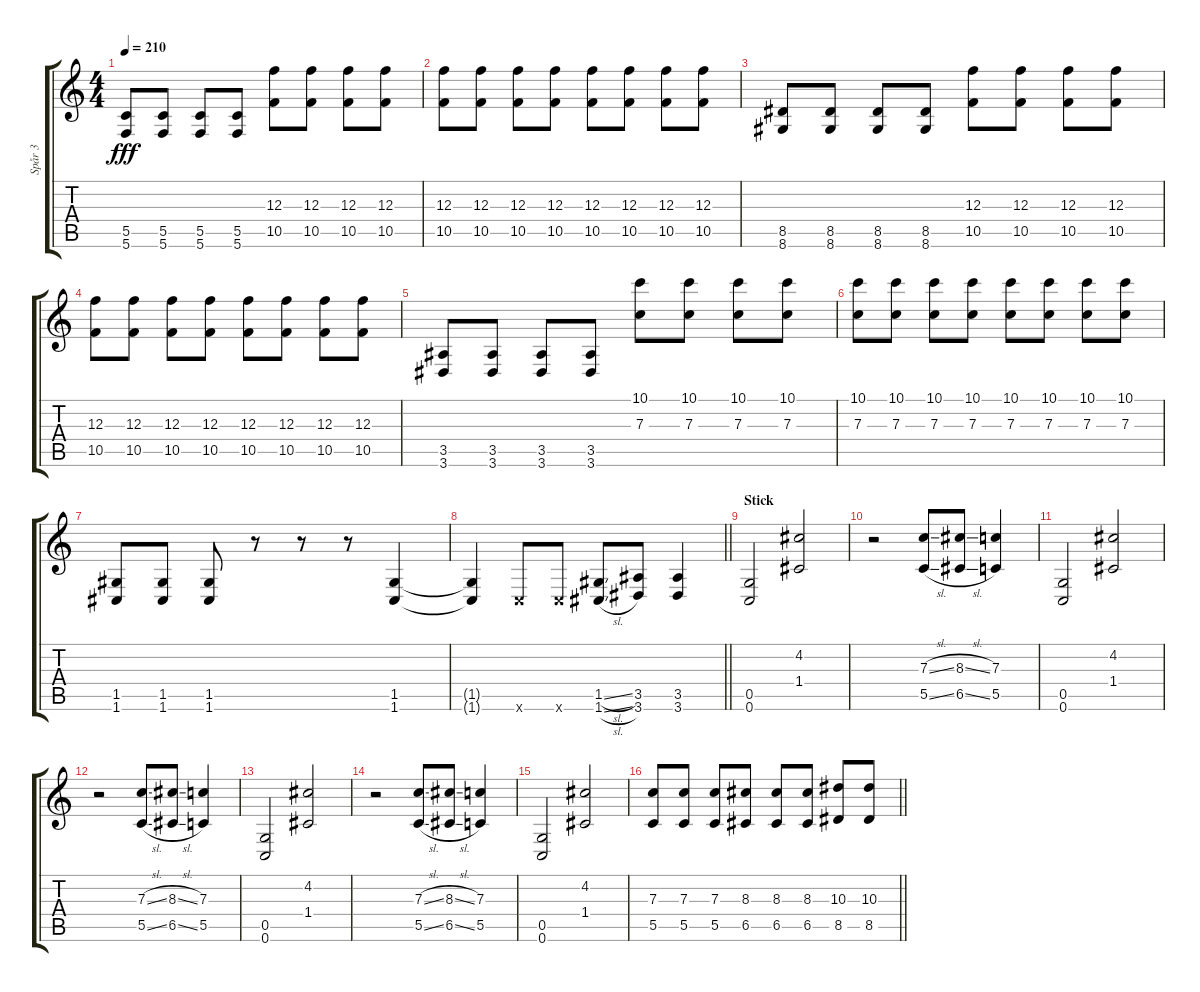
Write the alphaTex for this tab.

\track ("Spår 3" "Spår 3") {instrument distortionguitar}
\staff {score tabs}
\tuning (D4 A3 F3 C3 G2 C2) {hide}
\ts (4 4)
\tempo 210
\clef g2
\ks c
(5.5 5.6).8{dy fff} (5.5 5.6).8 (5.5 5.6).8 (5.5 5.6).8 (12.3 10.5).8 (12.3 10.5).8 (12.3 10.5).8 (12.3 10.5).8 |
(12.3 10.5).8 (12.3 10.5).8 (12.3 10.5).8 (12.3 10.5).8 (12.3 10.5).8 (12.3 10.5).8 (12.3 10.5).8 (12.3 10.5).8 |
(8.5 8.6).8 (8.5 8.6).8 (8.5 8.6).8 (8.5 8.6).8 (12.3 10.5).8 (12.3 10.5).8 (12.3 10.5).8 (12.3 10.5).8 |
(12.3 10.5).8 (12.3 10.5).8 (12.3 10.5).8 (12.3 10.5).8 (12.3 10.5).8 (12.3 10.5).8 (12.3 10.5).8 (12.3 10.5).8 |
(3.5 3.6).8 (3.5 3.6).8 (3.5 3.6).8 (3.5 3.6).8 (10.1 7.3).8 (10.1 7.3).8 (10.1 7.3).8 (10.1 7.3).8 |
(10.1 7.3).8 (10.1 7.3).8 (10.1 7.3).8 (10.1 7.3).8 (10.1 7.3).8 (10.1 7.3).8 (10.1 7.3).8 (10.1 7.3).8 |
(1.5 1.6).8 (1.5 1.6).8 (1.5 1.6).8 r.8 r.8 r.8 (1.5 1.6).4 |
\barLineRight lightlight
(1.5{t} 1.6{t}).4 0.6{x}.8 0.6{x}.8 (1.5{sl} 1.6{sl}).8 (3.5 3.6).8 (3.5 3.6).4 |
\section ("" "Stick")
(0.5 0.6).2 (4.2 1.4).2 |
r.2 (7.3{sl} 5.5{sl}).8 (8.3{sl} 6.5{sl}).8 (7.3 5.5).4 |
(0.5 0.6).2 (4.2 1.4).2 |
r.2 (7.3{sl} 5.5{sl}).8 (8.3{sl} 6.5{sl}).8 (7.3 5.5).4 |
(0.5 0.6).2 (4.2 1.4).2 |
r.2 (7.3{sl} 5.5{sl}).8 (8.3{sl} 6.5{sl}).8 (7.3 5.5).4 |
(0.5 0.6).2 (4.2 1.4).2 |
\barLineRight lightlight
(7.3 5.5).8 (7.3 5.5).8 (7.3 5.5).8 (8.3 6.5).8 (8.3 6.5).8 (8.3 6.5).8 (10.3 8.5).8 (10.3 8.5).8
